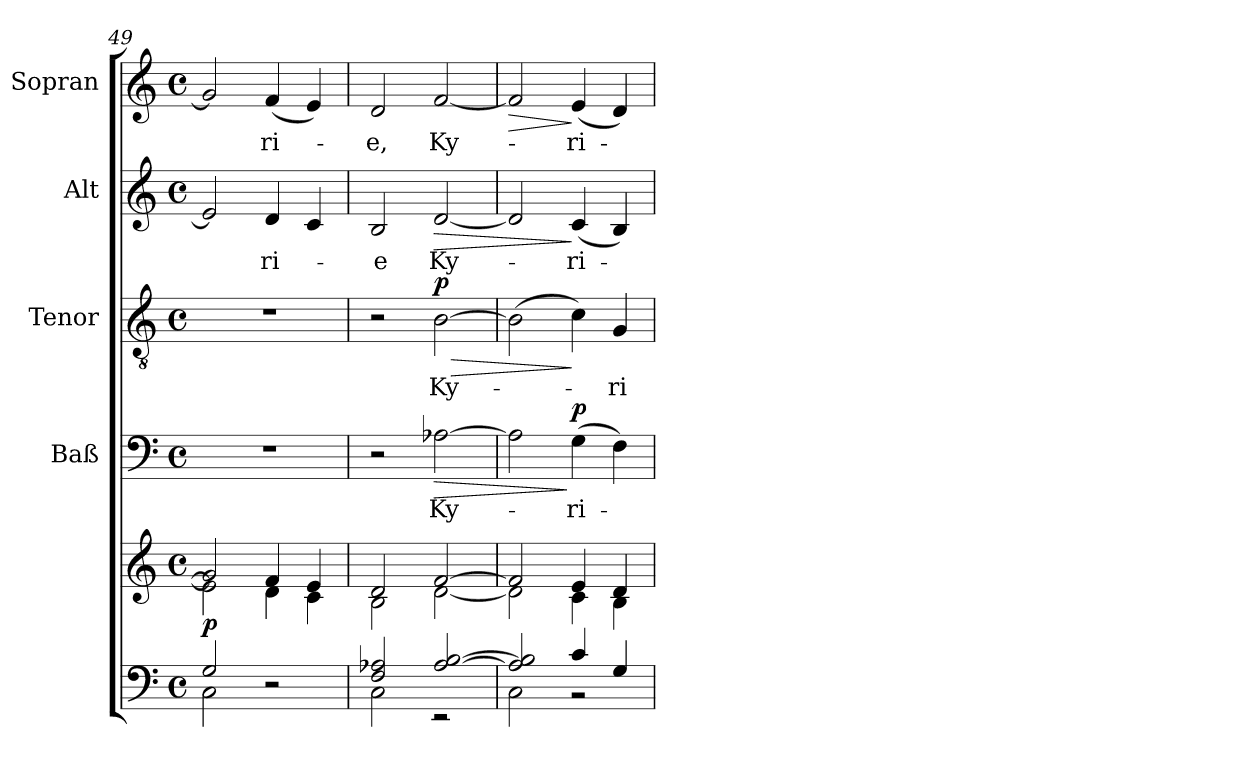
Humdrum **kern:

**kern	**kern	**dynam	**kern	**text	**dynam	**kern	**text	**dynam	**kern	**text	**dynam	**kern	**text	**dynam
*part5	*part5	*part5	*part4	*part4	*part4	*part3	*part3	*part3	*part2	*part2	*part2	*part1	*part1	*part1
*staff6	*staff5	*staff5/6	*staff4	*staff4	*staff4	*staff3	*staff3	*staff3	*staff2	*staff2	*staff2	*staff1	*staff1	*staff1
*	*	*	*I"Baß	*	*	*I"Tenor	*	*	*I"Alt	*	*	*I"Sopran	*	*
*	*	*	*I'Baß	*	*	*I'Ten	*	*	*I'Alt	*	*	*I'Sop	*	*
*clefF4	*clefG2	*	*clefF4	*	*	*clefGv2	*	*	*clefG2	*	*	*clefG2	*	*
*k[]	*k[]	*	*k[]	*	*	*k[]	*	*	*k[]	*	*	*k[]	*	*
*C:	*C:	*	*C:	*	*	*C:	*	*	*C:	*	*	*C:	*	*
*M4/4	*M4/4	*	*M4/4	*	*	*M4/4	*	*	*M4/4	*	*	*M4/4	*	*
*met(c)	*met(c)	*	*met(c)	*	*	*met(c)	*	*	*met(c)	*	*	*met(c)	*	*
=49	=49	=49	=49	=49	=49	=49	=49	=49	=49	=49	=49	=49	=49	=49
*^	*^	*	*	*	*	*	*	*	*	*	*	*	*	*
!	!	!	!	!LO:DY:b	!	!	!	!	!	!	!	!	!	!	!	!
2G/	2C\	2g/]	2e\]	p	1r	.	.	1r	.	.	2e/]	.	.	2g/]	.	.
!	!	!	!	!	!	!	!	!	!	!	!	!LO:LY:b	!	!	!LO:LY:b	!
2r	2ryy	4f/	4d\	.	.	.	.	.	.	.	4d/	-ri-	.	(<4f/	-ri-	.
.	.	4e/	4c\	.	.	.	.	.	.	.	4c/	.	.	4e/)	.	.
!!LO:LB:g=z
=50	=50	=50	=50	=50	=50	=50	=50	=50	=50	=50	=50	=50	=50	=50	=50	=50
!	!	!	!	!	!	!	!	!	!	!	!	!LO:LY:b	!	!	!LO:LY:b	!
2F/ 2A-X/	2C\	2d/	2B\	.	2r	.	.	2r	.	.	2B/	-e	.	2d/	-e,	.
!	!	!	!	!	!	!LO:LY:b	!LO:HP:b	!	!LO:LY:b	!LO:HP:b	!	!LO:LY:b	!LO:HP:b	!	!LO:LY:b	!
!	!	!	!	!	!	!	!	!	!	!LO:DY:n=1:a	!	!	!	!	!	!
[>2A-/ [>2B/	2rEE	[>2f/	[<2d\	] ]	[2A-X\	Ky-	>	[2B\	Ky-	> p	[2d/	Ky-	>	[2f/	Ky-	.
=51	=51	=51	=51	=51	=51	=51	=51	=51	=51	=51	=51	=51	=51	=51	=51	=51
!	!	!	!	!	!	!	!	!	!	!	!	!	!	!	!	!LO:HP:b
2A-/] 2B/]	2C\	2f/]	2d\]	.	2A-\]	.	.	(>2B\]	.	.	2d/]	.	.	2f/]	.	>
!	!	!	!	!	!	!LO:LY:b	!LO:DY:n=1:a	!	!	!	!	!LO:LY:b	!	!	!LO:LY:b	!
4c/	2rBB	4e/	4c\	.	(>4G\	-ri-	] p	4c\)	.	]	(<4c/	-ri-	]	(<4e/	-ri-	]
!	!	!	!	!	!	!	!	!	!LO:LY:b	!	!	!	!	!	!	!
4G/	.	4d/	4B\	.	4F\)	.	.	4G/	-ri-	.	4B/)	.	.	4d/)	.	.
*v	*v	*	*	*	*	*	*	*	*	*	*	*	*	*	*	*
*	*v	*v	*	*	*	*	*	*	*	*	*	*	*	*	*
=	=	=	=	=	=	=	=	=	=	=	=	=	=	=
*-	*-	*-	*-	*-	*-	*-	*-	*-	*-	*-	*-	*-	*-	*-
